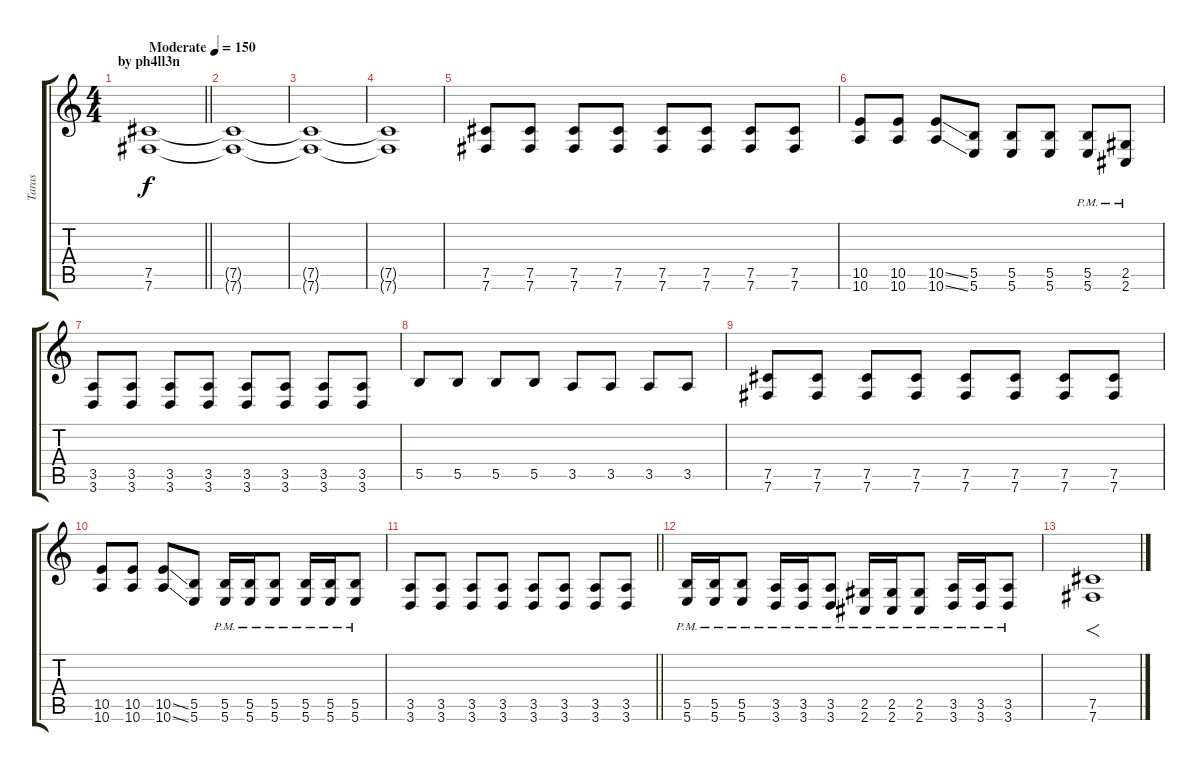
\track ("Taras" "Taras") {instrument distortionguitar}
\staff {score tabs}
\tuning (Db4 Ab3 E3 B2 Gb2 B1) {hide}
\ts (4 4)
\section ("" "by ph4ll3n")
\tempo (150 "Moderate")
\clef g2
\barLineRight lightlight
\ks c
(7.5 7.6).1{dy f instrument distortionguitar} |
(7.5{t} 7.6{t}).1 |
(7.5{t} 7.6{t}).1 |
(7.5{t} 7.6{t}).1 |
(7.5 7.6).8 (7.5 7.6).8 (7.5 7.6).8 (7.5 7.6).8 (7.5 7.6).8 (7.5 7.6).8 (7.5 7.6).8 (7.5 7.6).8 |
(10.5 10.6).8 (10.5 10.6).8 (10.5{ss} 10.6{ss}).8 (5.5 5.6).8 (5.5 5.6).8 (5.5 5.6).8 (5.5{pm} 5.6{pm}).8 (2.5{pm} 2.6{pm}).8 |
(3.5 3.6).8 (3.5 3.6).8 (3.5 3.6).8 (3.5 3.6).8 (3.5 3.6).8 (3.5 3.6).8 (3.5 3.6).8 (3.5 3.6).8 |
5.5.8 5.5.8 5.5.8 5.5.8 3.5.8 3.5.8 3.5.8 3.5.8 |
(7.5 7.6).8 (7.5 7.6).8 (7.5 7.6).8 (7.5 7.6).8 (7.5 7.6).8 (7.5 7.6).8 (7.5 7.6).8 (7.5 7.6).8 |
(10.5 10.6).8 (10.5 10.6).8 (10.5{ss} 10.6{ss}).8 (5.5 5.6).8 (5.5{pm} 5.6{pm}).16 (5.5{pm} 5.6{pm}).16 (5.5{pm} 5.6{pm}).8 (5.5{pm} 5.6{pm}).16 (5.5{pm} 5.6{pm}).16 (5.5{pm} 5.6{pm}).8 |
\barLineRight lightlight
(3.5 3.6).8 (3.5 3.6).8 (3.5 3.6).8 (3.5 3.6).8 (3.5 3.6).8 (3.5 3.6).8 (3.5 3.6).8 (3.5 3.6).8 |
(5.5{pm} 5.6{pm}).16 (5.5{pm} 5.6{pm}).16 (5.5{pm} 5.6{pm}).8 (3.5{pm} 3.6{pm}).16 (3.5{pm} 3.6{pm}).16 (3.5{pm} 3.6{pm}).8 (2.5{pm} 2.6{pm}).16 (2.5{pm} 2.6{pm}).16 (2.5{pm} 2.6{pm}).8 (3.5{pm} 3.6{pm}).16 (3.5{pm} 3.6{pm}).16 (3.5{pm} 3.6{pm}).8 |
(7.5 7.6).1{f}
